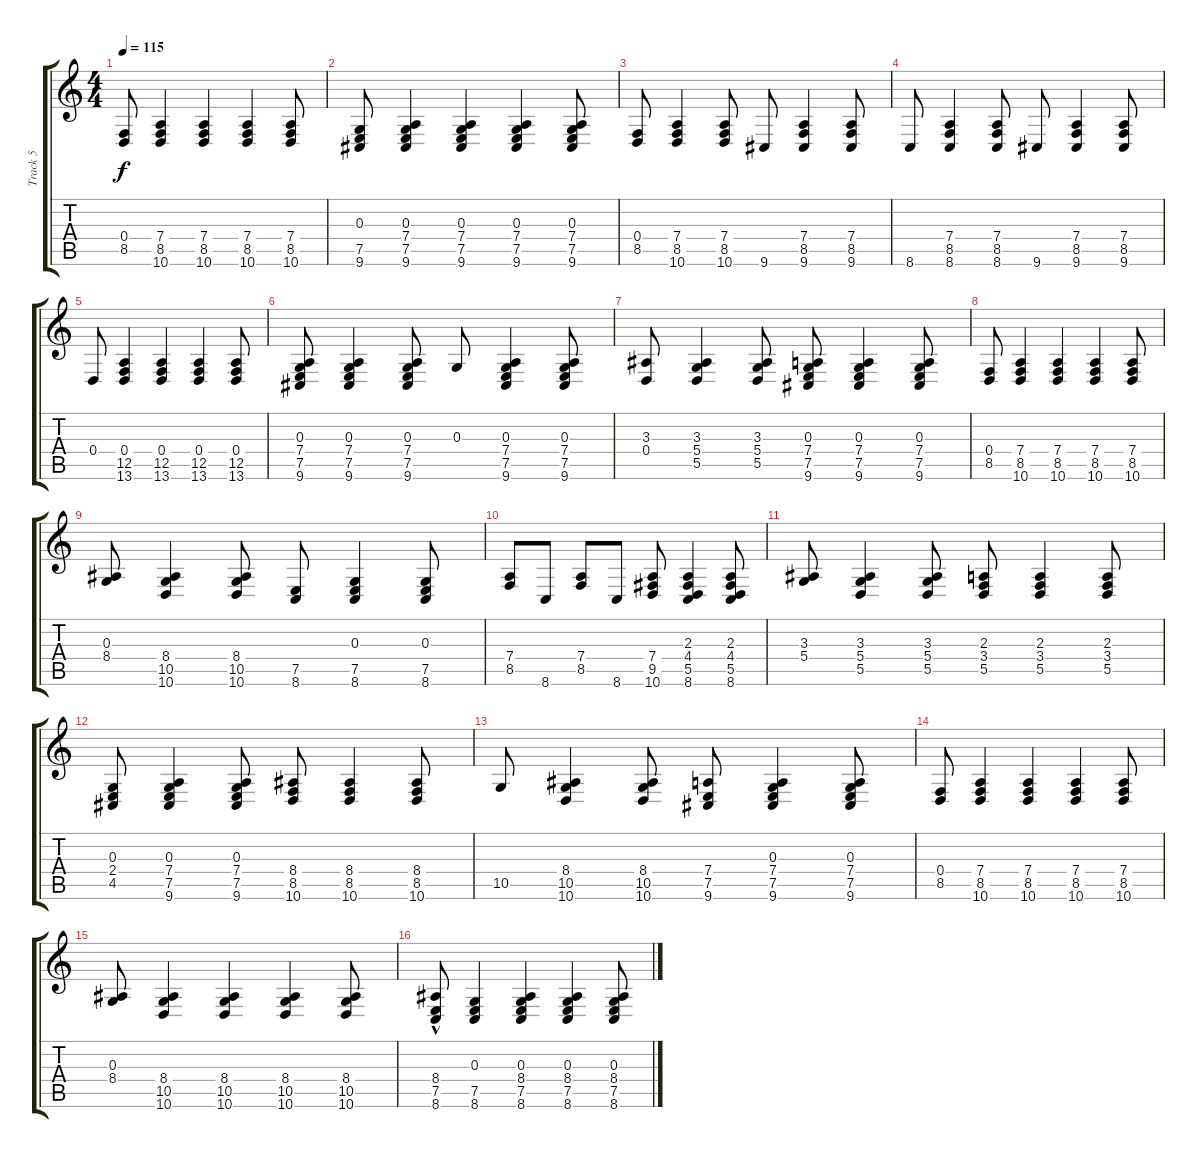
\track ("Track 5" "Track 5") {instrument acousticgrandpiano}
\staff {score tabs}
\tuning (E4 B3 G3 D3 A2 E2) {hide}
\ts (4 4)
\tempo 115
\clef g2
\ks c
(0.4 8.5).8{dy f} (7.4 8.5 10.6).4 (7.4 8.5 10.6).4 (7.4 8.5 10.6).4 (7.4 8.5 10.6).8 |
(0.3 7.5 9.6).8 (0.3 7.4 7.5 9.6).4 (0.3 7.4 7.5 9.6).4 (0.3 7.4 7.5 9.6).4 (0.3 7.4 7.5 9.6).8 |
(0.4 8.5).8 (7.4 8.5 10.6).4 (7.4 8.5 10.6).8 9.6.8 (7.4 8.5 9.6).4 (7.4 8.5 9.6).8 |
8.6.8 (7.4 8.5 8.6).4 (7.4 8.5 8.6).8 9.6.8 (7.4 8.5 9.6).4 (7.4 8.5 9.6).8 |
0.4.8 (0.4 12.5 13.6).4 (0.4 12.5 13.6).4 (0.4 12.5 13.6).4 (0.4 12.5 13.6).8 |
(0.3 7.4 7.5 9.6).8 (0.3 7.4 7.5 9.6).4 (0.3 7.4 7.5 9.6).8 0.3.8 (0.3 7.4 7.5 9.6).4 (0.3 7.4 7.5 9.6).8 |
(3.3 0.4).8 (3.3 5.4 5.5).4 (3.3 5.4 5.5).8 (0.3 7.4 7.5 9.6).8 (0.3 7.4 7.5 9.6).4 (0.3 7.4 7.5 9.6).8 |
(0.4 8.5).8 (7.4 8.5 10.6).4 (7.4 8.5 10.6).4 (7.4 8.5 10.6).4 (7.4 8.5 10.6).8 |
(0.3 8.4).8 (8.4 10.5 10.6).4 (8.4 10.5 10.6).8 (7.5 8.6).8 (0.3 7.5 8.6).4 (0.3 7.5 8.6).8 |
(7.4 8.5).8 8.6.8 (7.4 8.5).8 8.6.8 (7.4 9.5 10.6).8 (2.3 4.4 5.5 8.6).4 (2.3 4.4 5.5 8.6).8 |
(3.3 5.4).8 (3.3 5.4 5.5).4 (3.3 5.4 5.5).8 (2.3 3.4 5.5).8 (2.3 3.4 5.5).4 (2.3 3.4 5.5).8 |
(0.3 2.4 4.5).8 (0.3 7.4 7.5 9.6).4 (0.3 7.4 7.5 9.6).8 (8.4 8.5 10.6).8 (8.4 8.5 10.6).4 (8.4 8.5 10.6).8 |
10.5.8 (8.4 10.5 10.6).4 (8.4 10.5 10.6).8 (7.4 7.5 9.6).8 (0.3 7.4 7.5 9.6).4 (0.3 7.4 7.5 9.6).8 |
(0.4 8.5).8 (7.4 8.5 10.6).4 (7.4 8.5 10.6).4 (7.4 8.5 10.6).4 (7.4 8.5 10.6).8 |
(0.3 8.4).8 (8.4 10.5 10.6).4 (8.4 10.5 10.6).4 (8.4 10.5 10.6).4 (8.4 10.5 10.6).8 |
(8.4{hac} 7.5 8.6).8 (0.3 7.5 8.6).4 (0.3 8.4 7.5 8.6).4 (0.3 8.4 7.5 8.6).4 (0.3 8.4 7.5 8.6).8
